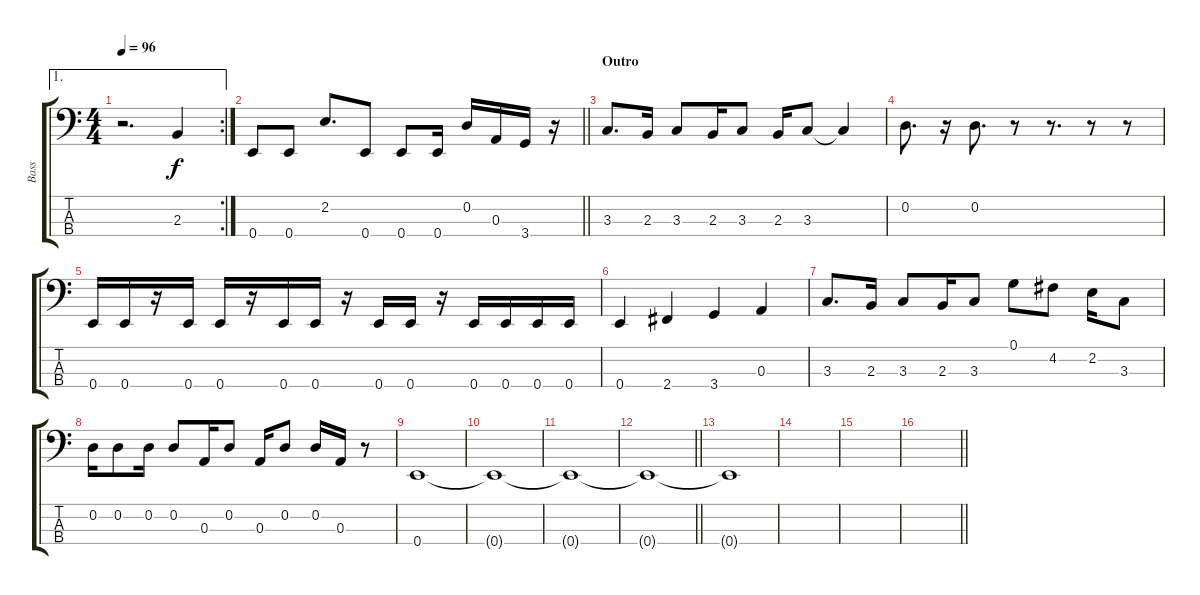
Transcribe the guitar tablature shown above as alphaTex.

\track ("Bass" "Bass") {instrument electricbassfinger}
\staff {score tabs}
\tuning (G2 D2 A1 E1) {hide}
\ae 1
\rc 2
\ts (4 4)
\tempo 96
\clef f4
\ks c
r.2{d dy f} 2.3.4 |
\barLineRight lightlight
0.4.8 0.4.8 2.2.8{d} 0.4.8 0.4.8 0.4.16 0.2.16 0.3.16 3.4.16 r.16 |
\section ("" "Outro")
3.3.8{d} 2.3.16 3.3.8 2.3.16 3.3.8 2.3.16 3.3.8 3.3{t}.4 |
0.2.8{d} r.16 0.2.8{d} r.8 r.8{d} r.8 r.8 |
0.4.16 0.4.16 r.16 0.4.16 0.4.16 r.16 0.4.16 0.4.16 r.16 0.4.16 0.4.16 r.16 0.4.16 0.4.16 0.4.16 0.4.16 |
0.4.4 2.4.4 3.4.4 0.3.4 |
3.3.8{d} 2.3.16 3.3.8 2.3.16 3.3.8 0.1.8 4.2.8 2.2.16 3.3.8 |
0.2.16 0.2.8 0.2.16 0.2.8 0.3.16 0.2.8 0.3.16 0.2.8 0.2.16 0.3.16 r.8 |
0.4.1 |
0.4{t}.1 |
0.4{t}.1 |
\barLineRight lightlight
0.4{t}.1 |
0.4{t}.1 |
|
|
\barLineRight lightlight
